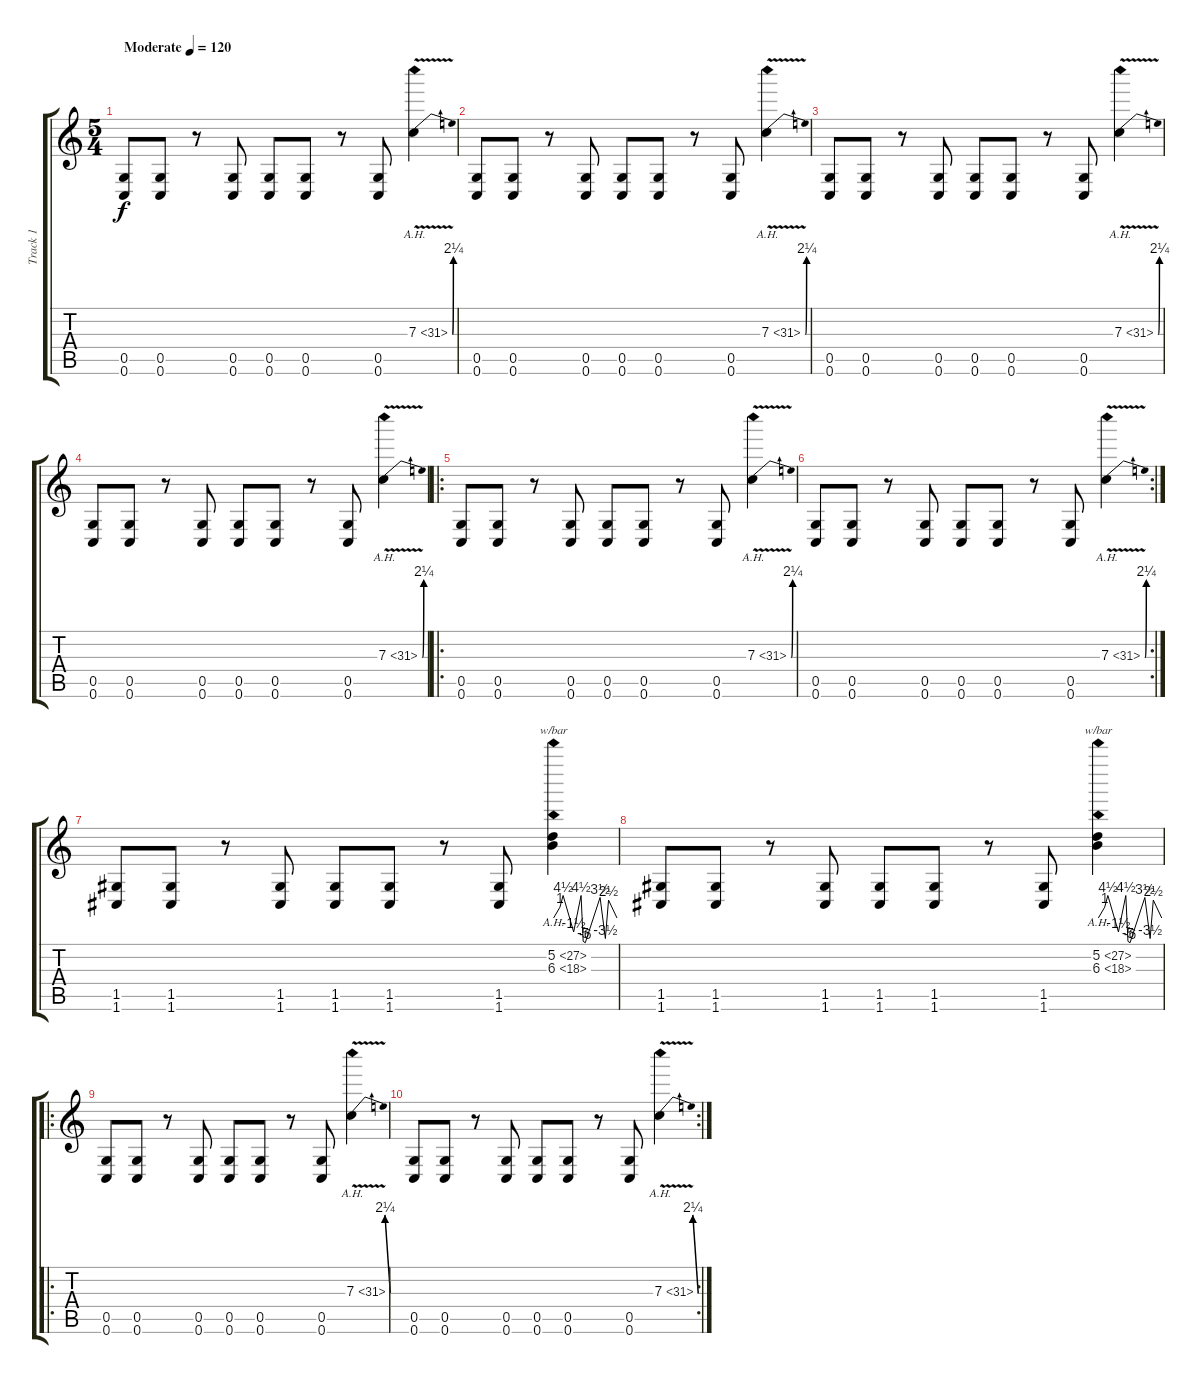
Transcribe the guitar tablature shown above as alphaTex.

\track ("Track 1" "Track 1") {instrument distortionguitar}
\staff {score tabs}
\tuning (D4 A3 F3 C3 G2 C2) {hide}
\ts (5 4)
\tempo (120 "Moderate")
\clef g2
\ks c
(0.5 0.6).8{dy f instrument distortionguitar} (0.5 0.6).8 r.8 (0.5 0.6).8 (0.5 0.6).8 (0.5 0.6).8 r.8 (0.5 0.6).8 7.3{be (bend 0 0 60 9) ah 24 v}.4 |
(0.5 0.6).8 (0.5 0.6).8 r.8 (0.5 0.6).8 (0.5 0.6).8 (0.5 0.6).8 r.8 (0.5 0.6).8 7.3{be (bend 0 0 60 9) ah 24 v}.4 |
(0.5 0.6).8 (0.5 0.6).8 r.8 (0.5 0.6).8 (0.5 0.6).8 (0.5 0.6).8 r.8 (0.5 0.6).8 7.3{be (bend 0 0 60 9) ah 24 v}.4 |
(0.5 0.6).8 (0.5 0.6).8 r.8 (0.5 0.6).8 (0.5 0.6).8 (0.5 0.6).8 r.8 (0.5 0.6).8 7.3{be (bend 0 0 60 9) ah 24 v}.4 |
\ro
(0.5 0.6).8 (0.5 0.6).8 r.8 (0.5 0.6).8 (0.5 0.6).8 (0.5 0.6).8 r.8 (0.5 0.6).8 7.3{be (bend 0 0 60 9) ah 24 v}.4 |
\rc 2
(0.5 0.6).8 (0.5 0.6).8 r.8 (0.5 0.6).8 (0.5 0.6).8 (0.5 0.6).8 r.8 (0.5 0.6).8 7.3{be (bend 0 0 60 9) ah 24 v}.4 |
(1.5 1.6).8 (1.5 1.6).8 r.8 (1.5 1.6).8 (1.5 1.6).8 (1.5 1.6).8 r.8 (1.5 1.6).8 (5.2{ah 22} 6.3{ah 12}).4{tbe (custom default 0 0 6 4 9 18 19 -6 26 18 28 -20 30 -24 44 14 49 -14 52 10 60 0)} |
(1.5 1.6).8 (1.5 1.6).8 r.8 (1.5 1.6).8 (1.5 1.6).8 (1.5 1.6).8 r.8 (1.5 1.6).8 (5.2{ah 22} 6.3{ah 12}).4{tbe (custom default 0 0 6 4 9 18 19 -6 26 18 28 -20 30 -24 44 14 49 -14 52 10 60 0)} |
\ro
(0.5 0.6).8 (0.5 0.6).8 r.8 (0.5 0.6).8 (0.5 0.6).8 (0.5 0.6).8 r.8 (0.5 0.6).8 7.3{be (bend 0 0 60 9) ah 24 v}.4 |
\rc 2
(0.5 0.6).8 (0.5 0.6).8 r.8 (0.5 0.6).8 (0.5 0.6).8 (0.5 0.6).8 r.8 (0.5 0.6).8 7.3{be (bend 0 0 60 9) ah 24 v}.4
